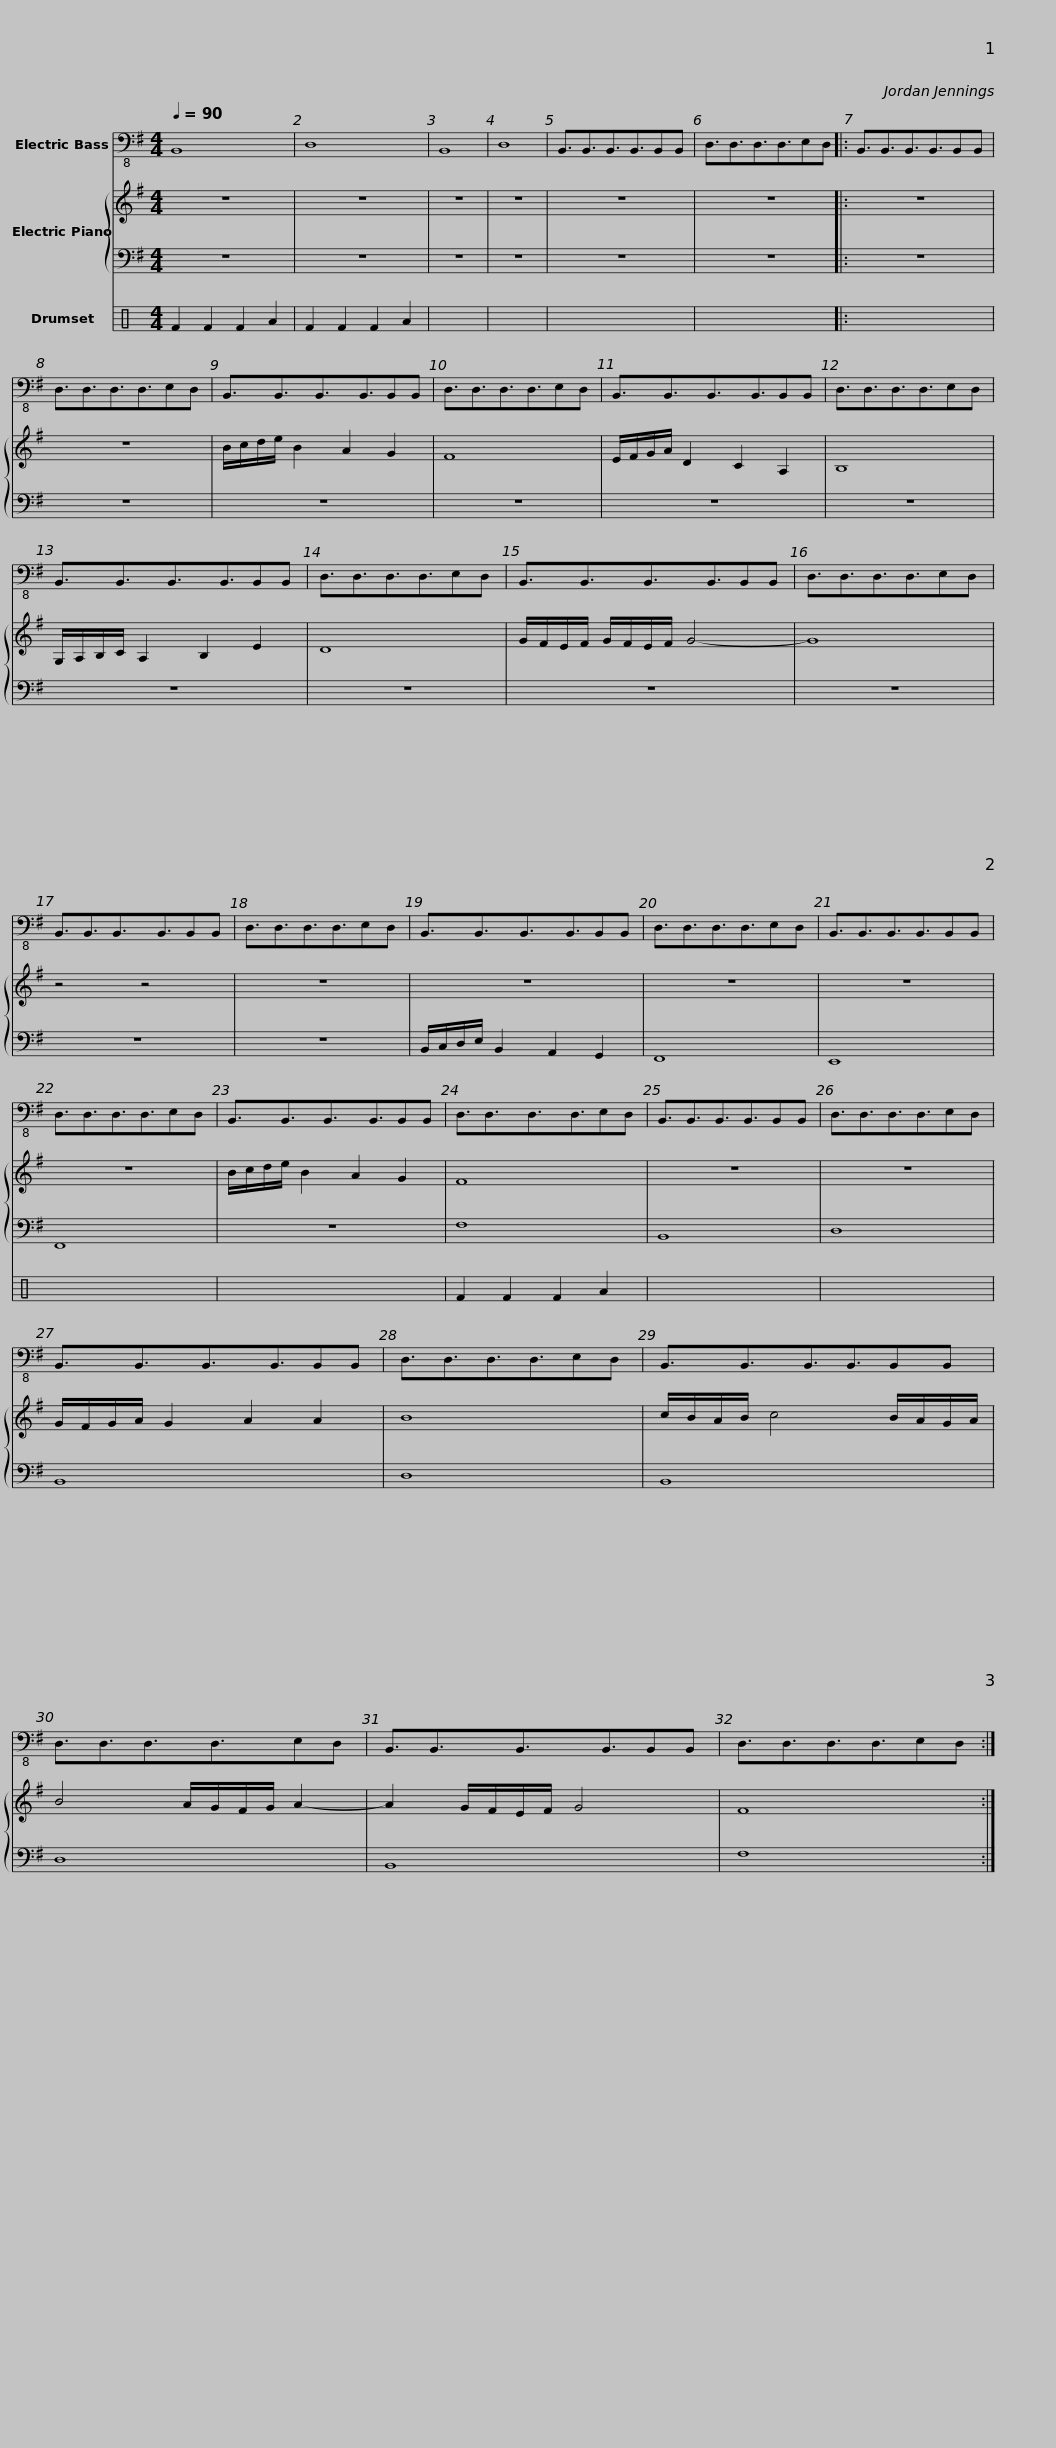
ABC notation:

X:1
%%score 1 { 2 | 3 } 4
L:1/8
Q:1/4=90
M:4/4
I:linebreak $
K:G
V:1 bass-8
V:2 treble
V:3 bass
V:4 perc
K:none
V:1
 B,,8 | D,8 | B,,8 | D,8 | B,,3/2B,,3/2B,,3/2B,,3/2B,,B,, | %5
 D,3/2D,3/2D,3/2D,3/2E,D, |:$ B,,3/2B,,3/2B,,3/2B,,3/2B,,B,, | D,3/2D,3/2D,3/2D,3/2E,D, | B,,3/2B,,3/2B,,3/2B,,3/2B,,B,, | D,3/2D,3/2D,3/2D,3/2E,D, |$ %10
 B,,3/2B,,3/2B,,3/2B,,3/2B,,B,, | D,3/2D,3/2D,3/2D,3/2E,D, | B,,3/2B,,3/2B,,3/2B,,3/2B,,B,, | D,3/2D,3/2D,3/2D,3/2E,D, |$ B,,3/2B,,3/2B,,3/2B,,3/2B,,B,, | %15
 D,3/2D,3/2D,3/2D,3/2E,D, | B,,3/2B,,3/2B,,3/2B,,3/2B,,B,, | D,3/2D,3/2D,3/2D,3/2E,D, |$ B,,3/2B,,3/2B,,3/2B,,3/2B,,B,, | D,3/2D,3/2D,3/2D,3/2E,D, | %20
 B,,3/2B,,3/2B,,3/2B,,3/2B,,B,, | D,3/2D,3/2D,3/2D,3/2E,D, |$ B,,3/2B,,3/2B,,3/2B,,3/2B,,B,, | D,3/2D,3/2D,3/2D,3/2E,D, | B,,3/2B,,3/2B,,3/2B,,3/2B,,B,, | %25
 D,3/2D,3/2D,3/2D,3/2E,D, |$ B,,3/2B,,3/2B,,3/2B,,3/2B,,B,, | D,3/2D,3/2D,3/2D,3/2E,D, | B,,3/2B,,3/2B,,3/2B,,3/2B,,B,, | D,3/2D,3/2D,3/2D,3/2E,D, |$ %30
 B,,3/2B,,3/2B,,3/2B,,3/2B,,B,, | D,3/2D,3/2D,3/2D,3/2E,D, :| %32
V:2
 z8 | z8 | z8 | z8 | z8 | %5
 z8 |:$ z8 | z8 | B/c/d/e/ B2 A2 G2 | F8 |$ %10
 E/F/G/A/ D2 C2 A,2 | B,8 | G,/A,/B,/C/ A,2 B,2 E2 | D8 |$ G/F/E/F/ G/F/E/F/ G4- | %15
 G8 | z4 z4 | z8 |$ z8 | z8 | %20
 z8 | z8 |$ B/c/d/e/ B2 A2 G2 | F8 | z8 | %25
 z8 |$ G/F/G/A/ G2 A2 A2 | B8 | c/B/A/B/ c4 B/A/G/A/ | B4 A/G/F/G/ A2- |$ %30
 A2 G/F/E/F/ G4 | F8 :| %32
V:3
 z8 | z8 | z8 | z8 | z8 | %5
 z8 |:$ z8 | z8 | z8 | z8 |$ %10
 z8 | z8 | z8 | z8 |$ z8 | %15
 z8 | z8 | z8 |$ B,,/C,/D,/E,/ B,,2 A,,2 G,,2 | F,,8 | %20
 E,,8 | F,,8 |$ z8 | F,8 | B,,8 | %25
 D,8 |$ B,,8 | D,8 | B,,8 | D,8 |$ %30
 B,,8 | F,8 :| %32
V:4
[K:C] F2 F2 F2 A2 | F2 F2 F2 A2 | x8 | x8 | x8 | %5
 x8 |:$ x8 | x8 | x8 | x8 |$ %10
 x8 | x8 | x8 | x8 |$ x8 | %15
 x8 | x8 | x8 |$ x8 | x8 | %20
 x8 | x8 |$ x8 | F2 F2 F2 A2 | x8 | %25
 x8 |$ x8 | x8 | x8 | x8 |$ %30
 x8 | x8 :| %32
